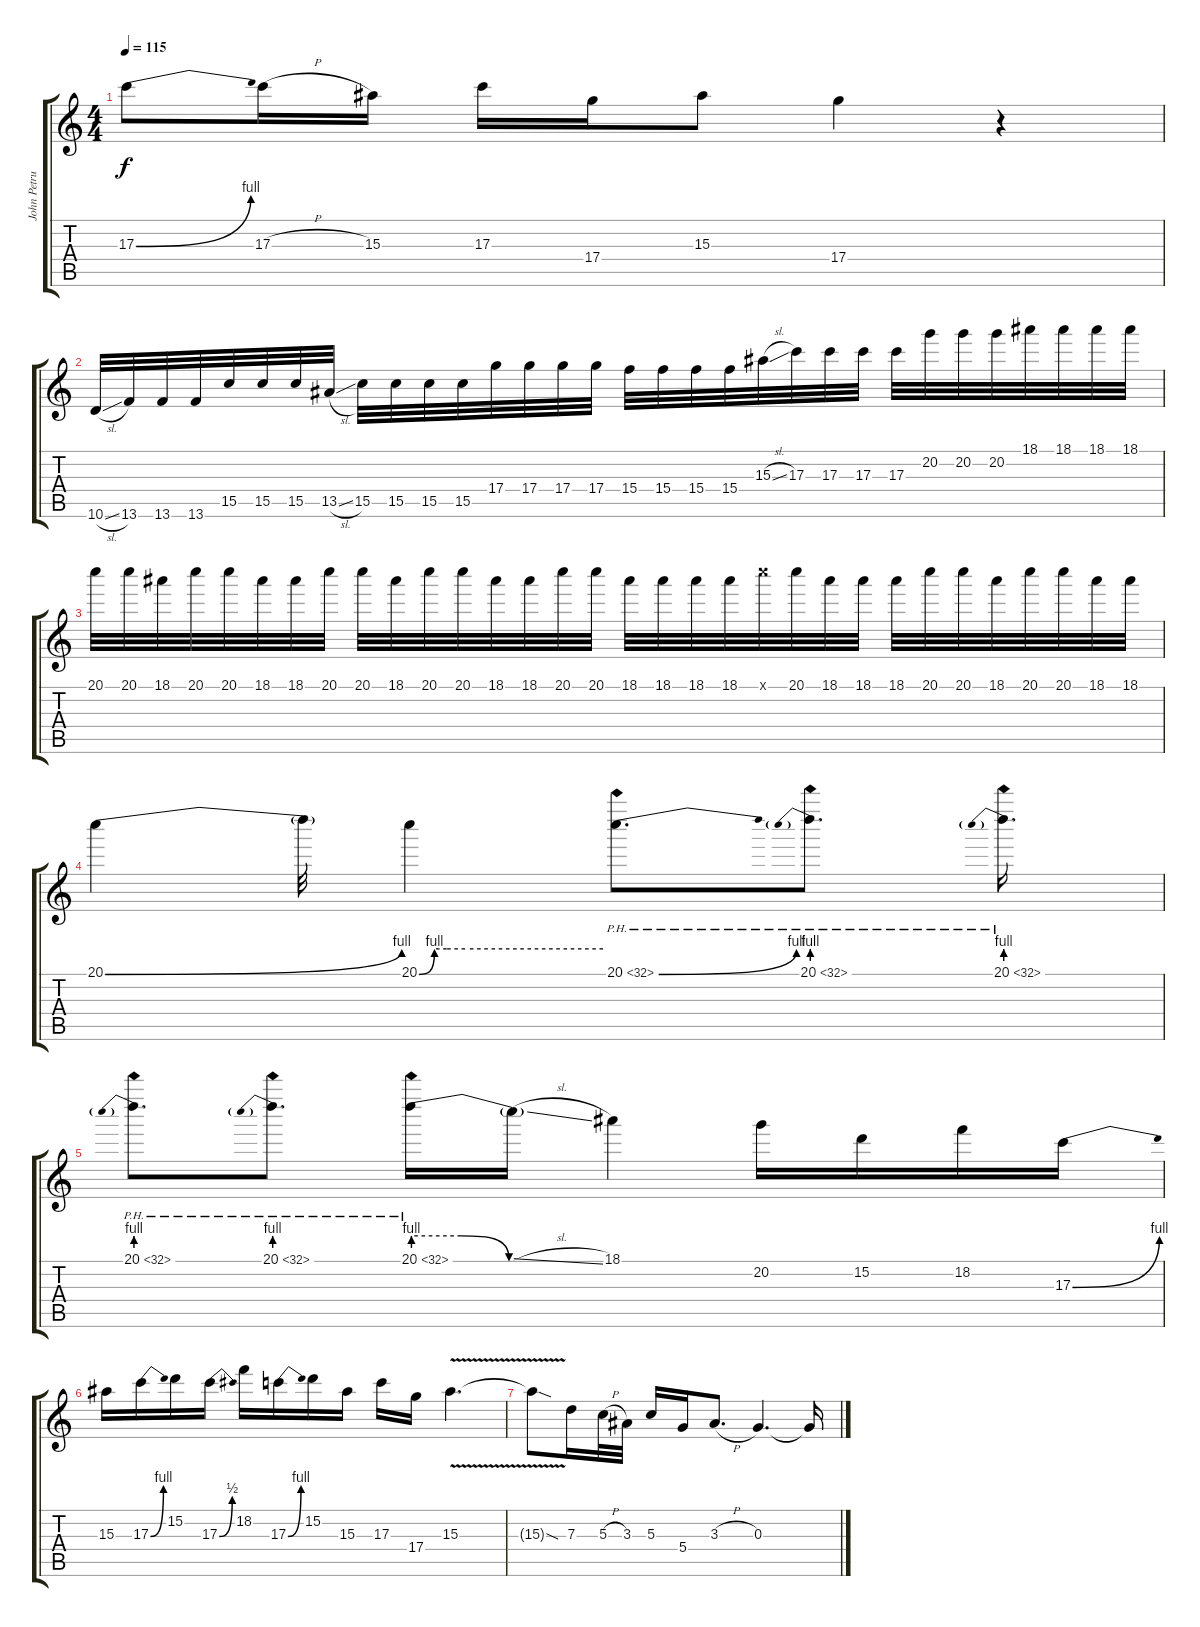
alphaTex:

\track ("John Petruci" "John Petru") {instrument overdrivenguitar}
\staff {score tabs}
\tuning (E4 B3 G3 D3 A2 E2) {hide}
\ts (4 4)
\tempo 115
\clef g2
\ks c
17.3{be (bend 0 0 60 4)}.8{dy f} 17.3{h}.16 15.3.16 17.3.16 17.4.16 15.3.8 17.4.4 r.4 |
10.6{sl}.32 13.6.32 13.6.32 13.6.32 15.5.32 15.5.32 15.5.32 13.5{sl}.32 15.5.32 15.5.32 15.5.32 15.5.32 17.4.32 17.4.32 17.4.32 17.4.32 15.4.32 15.4.32 15.4.32 15.4.32 15.3{sl}.32 17.3.32 17.3.32 17.3.32 17.3.32 20.2.32 20.2.32 20.2.32 18.1.32 18.1.32 18.1.32 18.1.32 |
20.1.32 20.1.32 18.1.32 20.1.32 20.1.32 18.1.32 18.1.32 20.1.32 20.1.32 18.1.32 20.1.32 20.1.32 18.1.32 18.1.32 20.1.32 20.1.32 18.1.32 18.1.32 18.1.32 18.1.32 20.1{x}.32 20.1.32 18.1.32 18.1.32 18.1.32 20.1.32 20.1.32 18.1.32 20.1.32 20.1.32 18.1.32 18.1.32 |
20.1{be (bend 0 0 60 4)}.4 20.1{t}.32 20.1{be (custom 0 0 5 4 9 4 15 4 60 4)}.4 20.1{be (bend 0 0 60 4) ph 12}.8{d} 20.1{be (prebend 0 4 60 4) ph 12}.8{d} 20.1{be (prebend 0 4 60 4) ph 12}.16{d} |
20.1{be (prebend 0 4 60 4) ph 12}.8{d} 20.1{be (prebend 0 4 60 4) ph 12}.8{d} 20.1{be (custom 0 4 15 4 30 0 60 0) ph 12}.16 20.1{sl t}.16 18.1.4 20.2.16 15.2.16 18.2.16 17.3{be (bend 0 0 60 4)}.16 |
15.3.16 17.3{be (bend 0 0 60 4)}.16 15.2.16 17.3{be (bend 0 0 60 2)}.16 18.2.16 17.3{be (bend 0 0 60 4)}.16 15.2.16 15.3.16 17.3.16 17.4.16 15.3{v}.4{d} |
15.3{sod t}.8 7.3.16 5.3{h}.32 3.3.32 5.3.16 5.4.16 3.3{h}.8{d} 0.3.4{d} 0.3{t}.16
